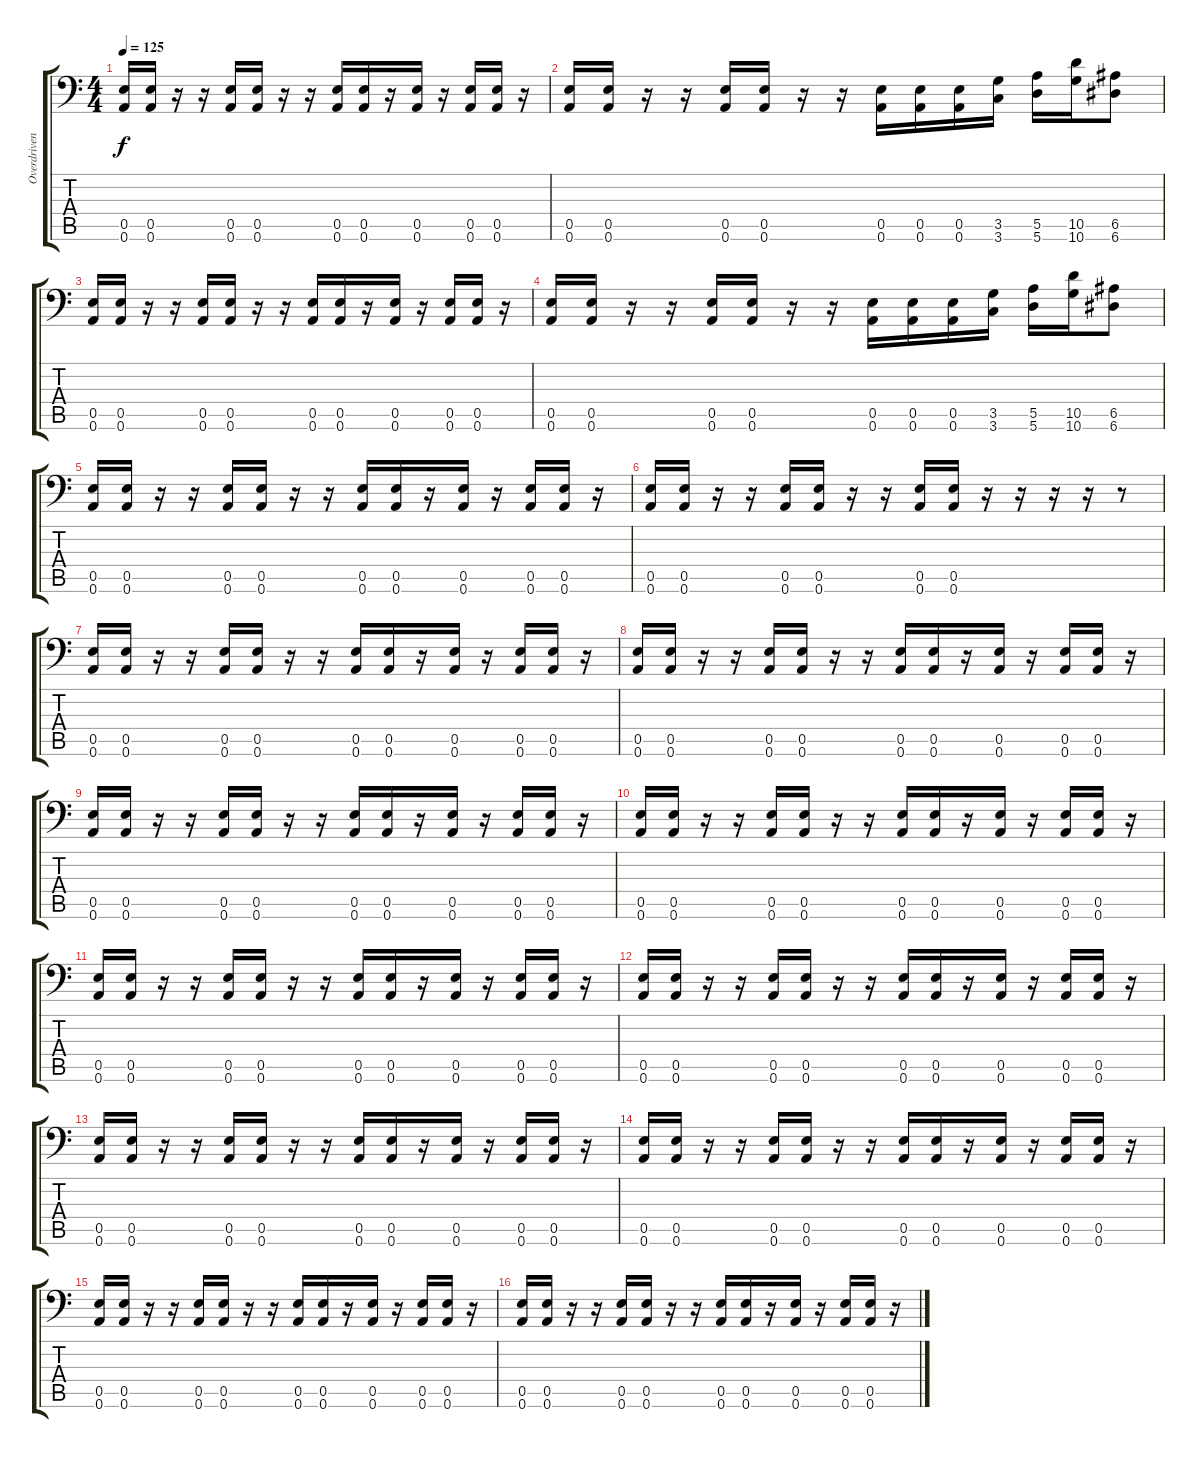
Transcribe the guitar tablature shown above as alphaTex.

\track ("Overdriven Guitar" "Overdriven") {instrument overdrivenguitar}
\staff {score tabs}
\tuning (E4 B3 G3 A2 E2 A1) {hide}
\ts (4 4)
\tempo 125
\clef f4
\ks c
(0.5 0.6).16{dy f} (0.5 0.6).16 r.16 r.16 (0.5 0.6).16 (0.5 0.6).16 r.16 r.16 (0.5 0.6).16 (0.5 0.6).16 r.16 (0.5 0.6).16 r.16 (0.5 0.6).16 (0.5 0.6).16 r.16 |
(0.5 0.6).16 (0.5 0.6).16 r.16 r.16 (0.5 0.6).16 (0.5 0.6).16 r.16 r.16 (0.5 0.6).16 (0.5 0.6).16 (0.5 0.6).16 (3.5 3.6).16 (5.5 5.6).16 (10.5 10.6).16 (6.5 6.6).8 |
(0.5 0.6).16 (0.5 0.6).16 r.16 r.16 (0.5 0.6).16 (0.5 0.6).16 r.16 r.16 (0.5 0.6).16 (0.5 0.6).16 r.16 (0.5 0.6).16 r.16 (0.5 0.6).16 (0.5 0.6).16 r.16 |
(0.5 0.6).16 (0.5 0.6).16 r.16 r.16 (0.5 0.6).16 (0.5 0.6).16 r.16 r.16 (0.5 0.6).16 (0.5 0.6).16 (0.5 0.6).16 (3.5 3.6).16 (5.5 5.6).16 (10.5 10.6).16 (6.5 6.6).8 |
(0.5 0.6).16 (0.5 0.6).16 r.16 r.16 (0.5 0.6).16 (0.5 0.6).16 r.16 r.16 (0.5 0.6).16 (0.5 0.6).16 r.16 (0.5 0.6).16 r.16 (0.5 0.6).16 (0.5 0.6).16 r.16 |
(0.5 0.6).16 (0.5 0.6).16 r.16 r.16 (0.5 0.6).16 (0.5 0.6).16 r.16 r.16 (0.5 0.6).16 (0.5 0.6).16 r.16 r.16 r.16 r.16 r.8 |
(0.5 0.6).16 (0.5 0.6).16 r.16 r.16 (0.5 0.6).16 (0.5 0.6).16 r.16 r.16 (0.5 0.6).16 (0.5 0.6).16 r.16 (0.5 0.6).16 r.16 (0.5 0.6).16 (0.5 0.6).16 r.16 |
(0.5 0.6).16 (0.5 0.6).16 r.16 r.16 (0.5 0.6).16 (0.5 0.6).16 r.16 r.16 (0.5 0.6).16 (0.5 0.6).16 r.16 (0.5 0.6).16 r.16 (0.5 0.6).16 (0.5 0.6).16 r.16 |
(0.5 0.6).16 (0.5 0.6).16 r.16 r.16 (0.5 0.6).16 (0.5 0.6).16 r.16 r.16 (0.5 0.6).16 (0.5 0.6).16 r.16 (0.5 0.6).16 r.16 (0.5 0.6).16 (0.5 0.6).16 r.16 |
(0.5 0.6).16 (0.5 0.6).16 r.16 r.16 (0.5 0.6).16 (0.5 0.6).16 r.16 r.16 (0.5 0.6).16 (0.5 0.6).16 r.16 (0.5 0.6).16 r.16 (0.5 0.6).16 (0.5 0.6).16 r.16 |
(0.5 0.6).16 (0.5 0.6).16 r.16 r.16 (0.5 0.6).16 (0.5 0.6).16 r.16 r.16 (0.5 0.6).16 (0.5 0.6).16 r.16 (0.5 0.6).16 r.16 (0.5 0.6).16 (0.5 0.6).16 r.16 |
(0.5 0.6).16 (0.5 0.6).16 r.16 r.16 (0.5 0.6).16 (0.5 0.6).16 r.16 r.16 (0.5 0.6).16 (0.5 0.6).16 r.16 (0.5 0.6).16 r.16 (0.5 0.6).16 (0.5 0.6).16 r.16 |
(0.5 0.6).16 (0.5 0.6).16 r.16 r.16 (0.5 0.6).16 (0.5 0.6).16 r.16 r.16 (0.5 0.6).16 (0.5 0.6).16 r.16 (0.5 0.6).16 r.16 (0.5 0.6).16 (0.5 0.6).16 r.16 |
(0.5 0.6).16 (0.5 0.6).16 r.16 r.16 (0.5 0.6).16 (0.5 0.6).16 r.16 r.16 (0.5 0.6).16 (0.5 0.6).16 r.16 (0.5 0.6).16 r.16 (0.5 0.6).16 (0.5 0.6).16 r.16 |
(0.5 0.6).16 (0.5 0.6).16 r.16 r.16 (0.5 0.6).16 (0.5 0.6).16 r.16 r.16 (0.5 0.6).16 (0.5 0.6).16 r.16 (0.5 0.6).16 r.16 (0.5 0.6).16 (0.5 0.6).16 r.16 |
(0.5 0.6).16 (0.5 0.6).16 r.16 r.16 (0.5 0.6).16 (0.5 0.6).16 r.16 r.16 (0.5 0.6).16 (0.5 0.6).16 r.16 (0.5 0.6).16 r.16 (0.5 0.6).16 (0.5 0.6).16 r.16
